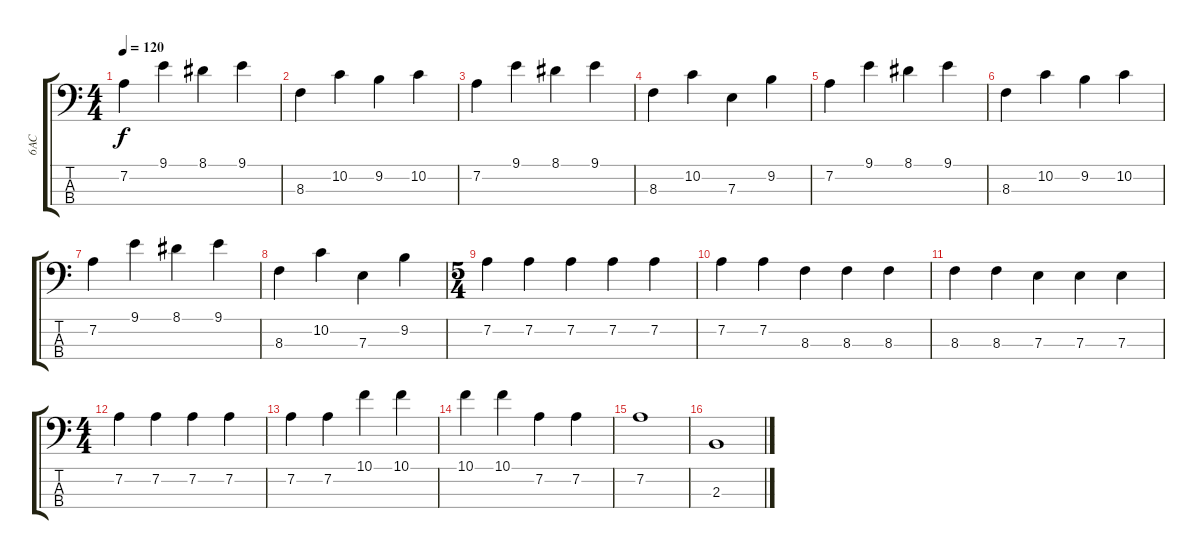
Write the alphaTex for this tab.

\track ("6AC" "6AC") {instrument electricbasspick}
\staff {score tabs}
\tuning (G2 D2 A1 E1) {hide}
\ts (4 4)
\tempo 120
\clef f4
\ks c
7.2.4{dy f instrument electricbasspick} 9.1.4 8.1.4 9.1.4 |
8.3.4 10.2.4 9.2.4 10.2.4 |
7.2.4 9.1.4 8.1.4 9.1.4 |
8.3.4 10.2.4 7.3.4 9.2.4 |
7.2.4 9.1.4 8.1.4 9.1.4 |
8.3.4 10.2.4 9.2.4 10.2.4 |
7.2.4 9.1.4 8.1.4 9.1.4 |
8.3.4 10.2.4 7.3.4 9.2.4 |
\ts (5 4)
7.2.4 7.2.4 7.2.4 7.2.4 7.2.4 |
7.2.4 7.2.4 8.3.4 8.3.4 8.3.4 |
8.3.4 8.3.4 7.3.4 7.3.4 7.3.4 |
\ts (4 4)
7.2.4 7.2.4 7.2.4 7.2.4 |
7.2.4 7.2.4 10.1.4 10.1.4 |
10.1.4 10.1.4 7.2.4 7.2.4 |
7.2.1 |
2.3.1
